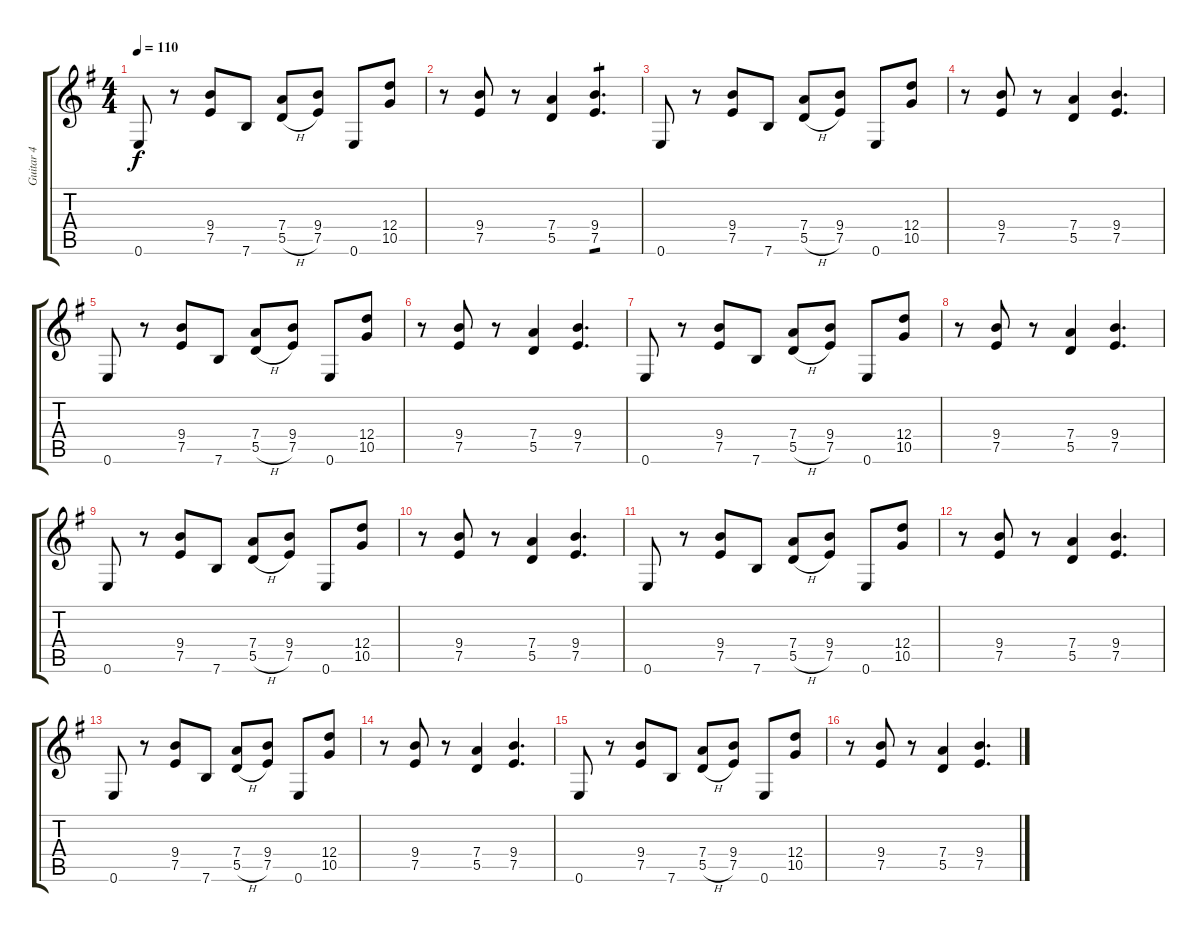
\track ("Guitar 4" "Guitar 4") {instrument overdrivenguitar}
\staff {score tabs}
\tuning (E4 B3 G3 D3 A2 E2) {hide}
\ts (4 4)
\tempo 110
\clef g2
\ks g
0.6.8{dy f} r.8 (9.4 7.5).8 7.6.8 (7.4 5.5{h}).8 (9.4 7.5).8 0.6.8 (12.4 10.5).8 |
r.8 (9.4 7.5).8 r.8 (7.4 5.5).4 (9.4 7.5).4{d tp 1} |
0.6.8 r.8 (9.4 7.5).8 7.6.8 (7.4 5.5{h}).8 (9.4 7.5).8 0.6.8 (12.4 10.5).8 |
r.8 (9.4 7.5).8 r.8 (7.4 5.5).4 (9.4 7.5).4{d} |
0.6.8 r.8 (9.4 7.5).8 7.6.8 (7.4 5.5{h}).8 (9.4 7.5).8 0.6.8 (12.4 10.5).8 |
r.8 (9.4 7.5).8 r.8 (7.4 5.5).4 (9.4 7.5).4{d} |
0.6.8 r.8 (9.4 7.5).8 7.6.8 (7.4 5.5{h}).8 (9.4 7.5).8 0.6.8 (12.4 10.5).8 |
r.8 (9.4 7.5).8 r.8 (7.4 5.5).4 (9.4 7.5).4{d} |
0.6.8 r.8 (9.4 7.5).8 7.6.8 (7.4 5.5{h}).8 (9.4 7.5).8 0.6.8 (12.4 10.5).8 |
r.8 (9.4 7.5).8 r.8 (7.4 5.5).4 (9.4 7.5).4{d} |
0.6.8 r.8 (9.4 7.5).8 7.6.8 (7.4 5.5{h}).8 (9.4 7.5).8 0.6.8 (12.4 10.5).8 |
r.8 (9.4 7.5).8 r.8 (7.4 5.5).4 (9.4 7.5).4{d} |
0.6.8 r.8 (9.4 7.5).8 7.6.8 (7.4 5.5{h}).8 (9.4 7.5).8 0.6.8 (12.4 10.5).8 |
r.8 (9.4 7.5).8 r.8 (7.4 5.5).4 (9.4 7.5).4{d} |
0.6.8 r.8 (9.4 7.5).8 7.6.8 (7.4 5.5{h}).8 (9.4 7.5).8 0.6.8 (12.4 10.5).8 |
r.8 (9.4 7.5).8 r.8 (7.4 5.5).4 (9.4 7.5).4{d}
